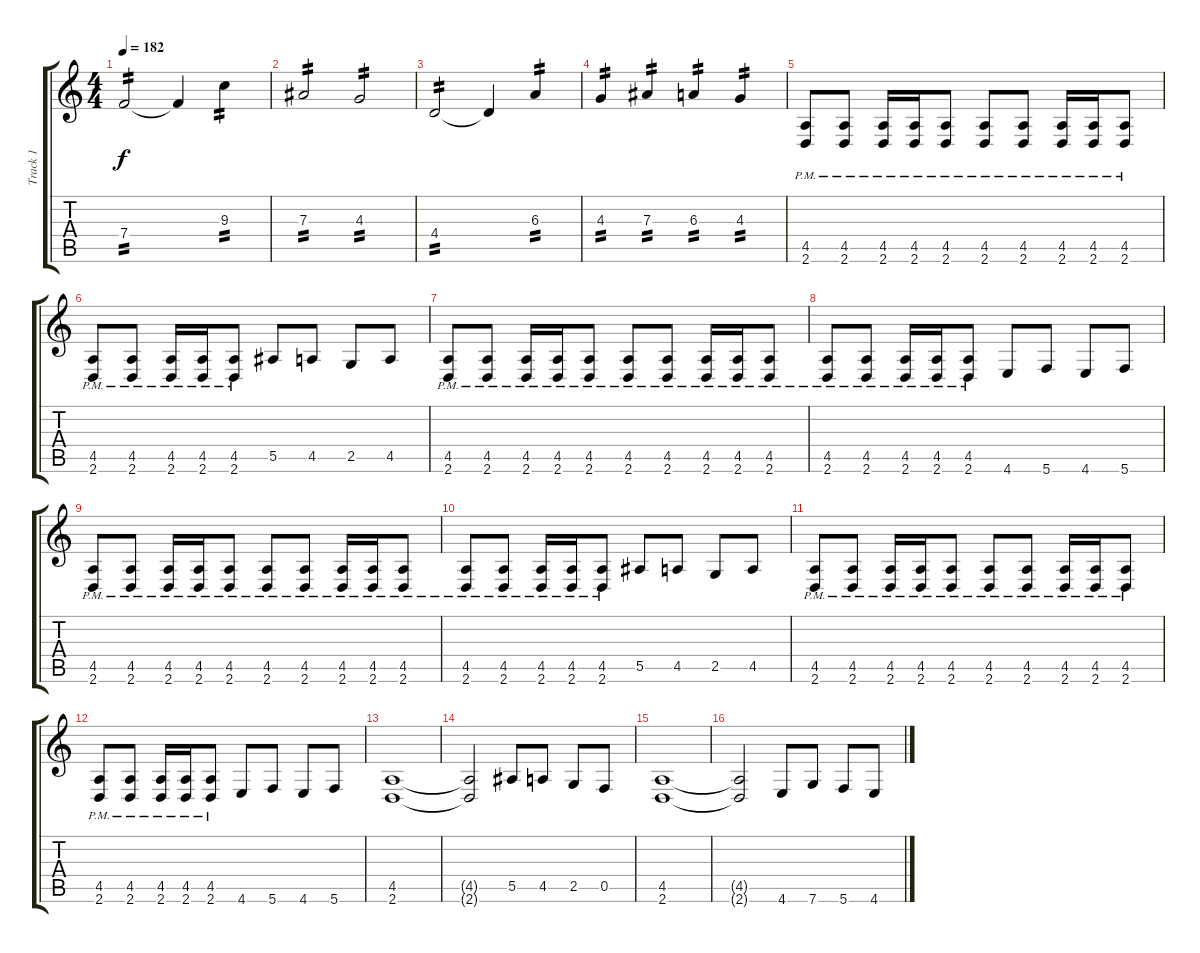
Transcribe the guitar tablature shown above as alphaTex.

\track ("Track 1" "Track 1") {instrument distortionguitar}
\staff {score tabs}
\tuning (C4 G3 Eb3 Bb2 F2 C2) {hide}
\ts (4 4)
\tempo 182
\clef g2
\ks c
7.4.2{tp 2 dy f} 7.4{t}.4 9.3.4{tp 2} |
7.3.2{tp 2} 4.3.2{tp 2} |
4.4.2{tp 2} 4.4{t}.4 6.3.4{tp 2} |
4.3.4{tp 2} 7.3.4{tp 2} 6.3.4{tp 2} 4.3.4{tp 2} |
(4.5{pm} 2.6).8 (4.5{pm} 2.6).8 (4.5{pm} 2.6).16 (4.5{pm} 2.6).16 (4.5{pm} 2.6).8 (4.5{pm} 2.6).8 (4.5{pm} 2.6).8 (4.5{pm} 2.6).16 (4.5{pm} 2.6).16 (4.5{pm} 2.6).8 |
(4.5{pm} 2.6).8 (4.5{pm} 2.6).8 (4.5{pm} 2.6).16 (4.5{pm} 2.6).16 (4.5{pm} 2.6).8 5.5.8 4.5.8 2.5.8 4.5.8 |
(4.5{pm} 2.6).8 (4.5{pm} 2.6).8 (4.5{pm} 2.6).16 (4.5{pm} 2.6).16 (4.5{pm} 2.6).8 (4.5{pm} 2.6).8 (4.5{pm} 2.6).8 (4.5{pm} 2.6).16 (4.5{pm} 2.6).16 (4.5{pm} 2.6).8 |
(4.5{pm} 2.6).8 (4.5{pm} 2.6).8 (4.5{pm} 2.6).16 (4.5{pm} 2.6).16 (4.5{pm} 2.6).8 4.6.8 5.6.8 4.6.8 5.6.8 |
(4.5{pm} 2.6).8 (4.5{pm} 2.6).8 (4.5{pm} 2.6).16 (4.5{pm} 2.6).16 (4.5{pm} 2.6).8 (4.5{pm} 2.6).8 (4.5{pm} 2.6).8 (4.5{pm} 2.6).16 (4.5{pm} 2.6).16 (4.5{pm} 2.6).8 |
(4.5{pm} 2.6).8 (4.5{pm} 2.6).8 (4.5{pm} 2.6).16 (4.5{pm} 2.6).16 (4.5{pm} 2.6).8 5.5.8 4.5.8 2.5.8 4.5.8 |
(4.5{pm} 2.6).8 (4.5{pm} 2.6).8 (4.5{pm} 2.6).16 (4.5{pm} 2.6).16 (4.5{pm} 2.6).8 (4.5{pm} 2.6).8 (4.5{pm} 2.6).8 (4.5{pm} 2.6).16 (4.5{pm} 2.6).16 (4.5{pm} 2.6).8 |
(4.5{pm} 2.6).8 (4.5{pm} 2.6).8 (4.5{pm} 2.6).16 (4.5{pm} 2.6).16 (4.5{pm} 2.6).8 4.6.8 5.6.8 4.6.8 5.6.8 |
(4.5 2.6).1 |
(4.5{t} 2.6{t}).2 5.5.8 4.5.8 2.5.8 0.5.8 |
(4.5 2.6).1 |
(4.5{t} 2.6{t}).2 4.6.8 7.6.8 5.6.8 4.6.8
